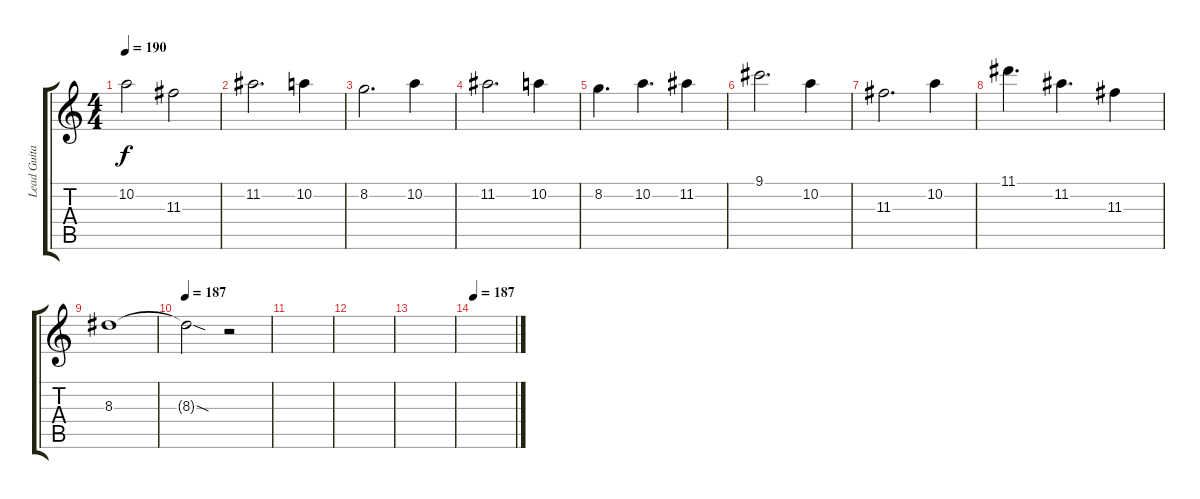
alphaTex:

\track ("Lead Guitar" "Lead Guita") {instrument acousticguitarsteel}
\staff {score tabs}
\tuning (E4 B3 G3 D3 A2 D2) {hide}
\ts (4 4)
\tempo 190
\clef g2
\ks c
10.2.2{dy f} 11.3.2 |
11.2.2{d} 10.2.4 |
8.2.2{d} 10.2.4 |
11.2.2{d} 10.2.4 |
8.2.4{d} 10.2.4{d} 11.2.4 |
9.1.2{d} 10.2.4 |
11.3.2{d} 10.2.4 |
11.1.4{d} 11.2.4{d} 11.3.4 |
8.3.1 |
\tempo 187
8.3{sod t}.2 r.2 |
|
|
|
\tempo 187
